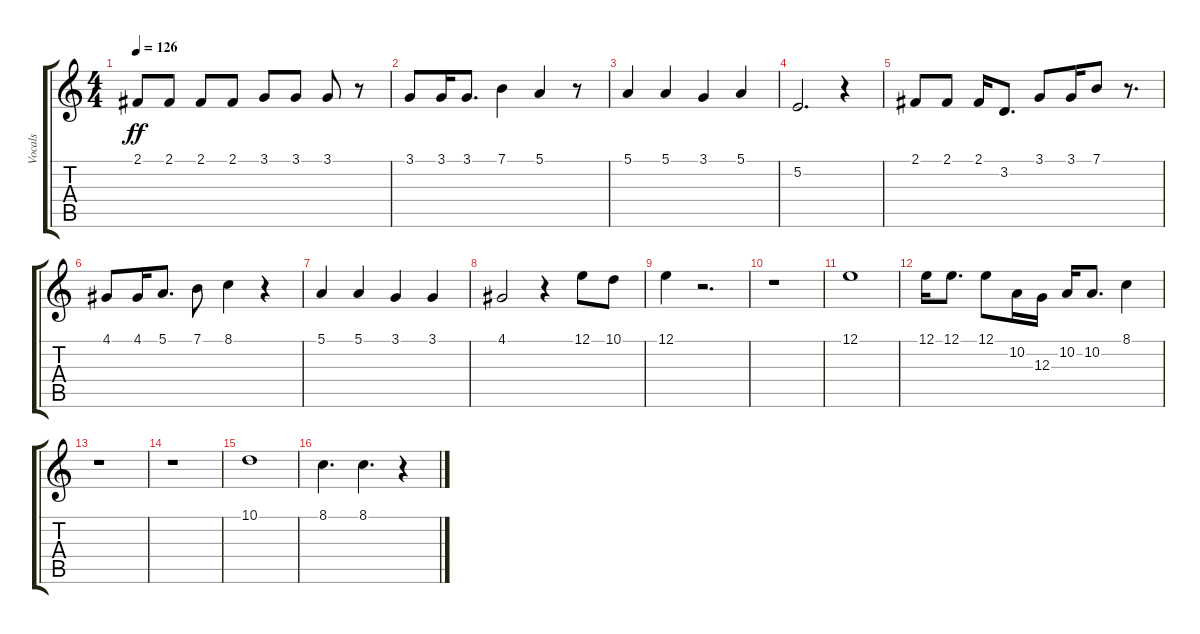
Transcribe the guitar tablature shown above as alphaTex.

\track ("Vocals" "Vocals") {instrument lead2sawtooth}
\staff {score tabs}
\tuning (E4 B3 G3 D3 A2 E2) {hide}
\ts (4 4)
\tempo 126
\clef g2
\ks c
2.1.8{dy ff} 2.1.8 2.1.8 2.1.8 3.1.8 3.1.8 3.1.8 r.8 |
3.1.8 3.1.16 3.1.8{d} 7.1.4 5.1.4 r.8 |
5.1.4 5.1.4 3.1.4 5.1.4 |
5.2.2{d} r.4 |
2.1.8 2.1.8 2.1.16 3.2.8{d} 3.1.8 3.1.16 7.1.8 r.8{d} |
4.1.8 4.1.16 5.1.8{d} 7.1.8 8.1.4 r.4 |
5.1.4 5.1.4 3.1.4 3.1.4 |
4.1.2 r.4 12.1.8 10.1.8 |
12.1.4 r.2{d} |
r.1 |
12.1.1 |
12.1.16 12.1.8{d} 12.1.8 10.2.16 12.3.16 10.2.16 10.2.8{d} 8.1.4 |
r.1 |
r.1 |
10.1.1 |
8.1.4{d} 8.1.4{d} r.4
